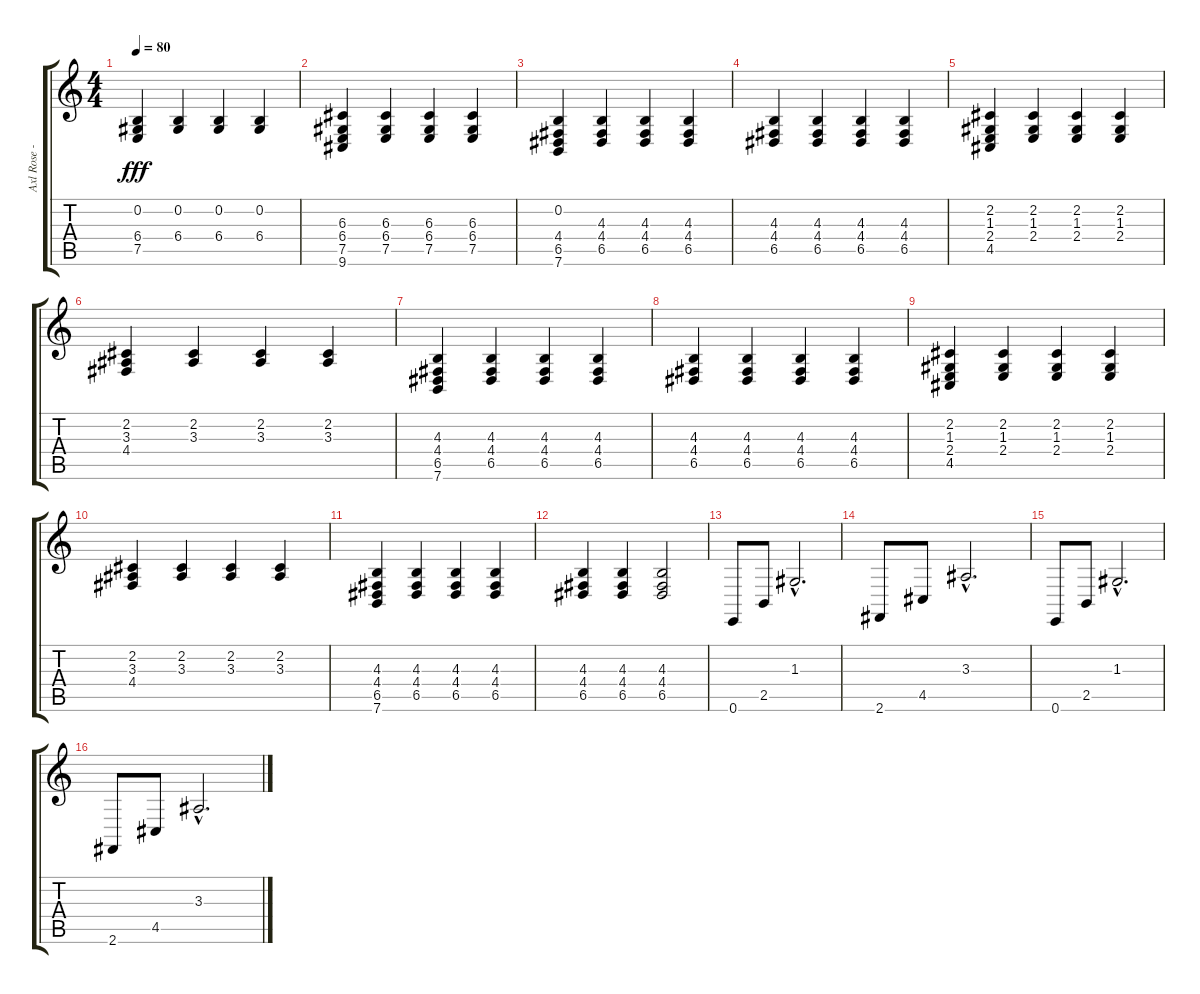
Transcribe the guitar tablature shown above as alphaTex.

\track ("Axl Rose -Piano-" "Axl Rose -") {instrument acousticgrandpiano}
\staff {score tabs}
\tuning (E4 B3 G3 D3 A2 E2) {hide}
\ts (4 4)
\tempo 80
\clef g2
\ks c
(0.2 6.4 7.5).4{dy fff} (0.2 6.4).4 (0.2 6.4).4 (0.2 6.4).4 |
(6.3 6.4 7.5 9.6).4 (6.3 6.4 7.5).4 (6.3 6.4 7.5).4 (6.3 6.4 7.5).4 |
(0.2 4.4 6.5 7.6).4 (4.3 4.4 6.5).4 (4.3 4.4 6.5).4 (4.3 4.4 6.5).4 |
(4.3 4.4 6.5).4 (4.3 4.4 6.5).4 (4.3 4.4 6.5).4 (4.3 4.4 6.5).4 |
(2.2 1.3 2.4 4.5).4 (2.2 1.3 2.4).4 (2.2 1.3 2.4).4 (2.2 1.3 2.4).4 |
(2.2 3.3 4.4).4 (2.2 3.3).4 (2.2 3.3).4 (2.2 3.3).4 |
(4.3 4.4 6.5 7.6).4 (4.3 4.4 6.5).4 (4.3 4.4 6.5).4 (4.3 4.4 6.5).4 |
(4.3 4.4 6.5).4 (4.3 4.4 6.5).4 (4.3 4.4 6.5).4 (4.3 4.4 6.5).4 |
(2.2 1.3 2.4 4.5).4 (2.2 1.3 2.4).4 (2.2 1.3 2.4).4 (2.2 1.3 2.4).4 |
(2.2 3.3 4.4).4 (2.2 3.3).4 (2.2 3.3).4 (2.2 3.3).4 |
(4.3 4.4 6.5 7.6).4 (4.3 4.4 6.5).4 (4.3 4.4 6.5).4 (4.3 4.4 6.5).4 |
(4.3 4.4 6.5).4 (4.3 4.4 6.5).4 (4.3 4.4 6.5).2 |
0.6.8 2.5.8 1.3{hac}.2{d} |
2.6.8 4.5.8 3.3{hac}.2{d} |
0.6.8 2.5.8 1.3{hac}.2{d} |
2.6.8 4.5.8 3.3{hac}.2{d}
